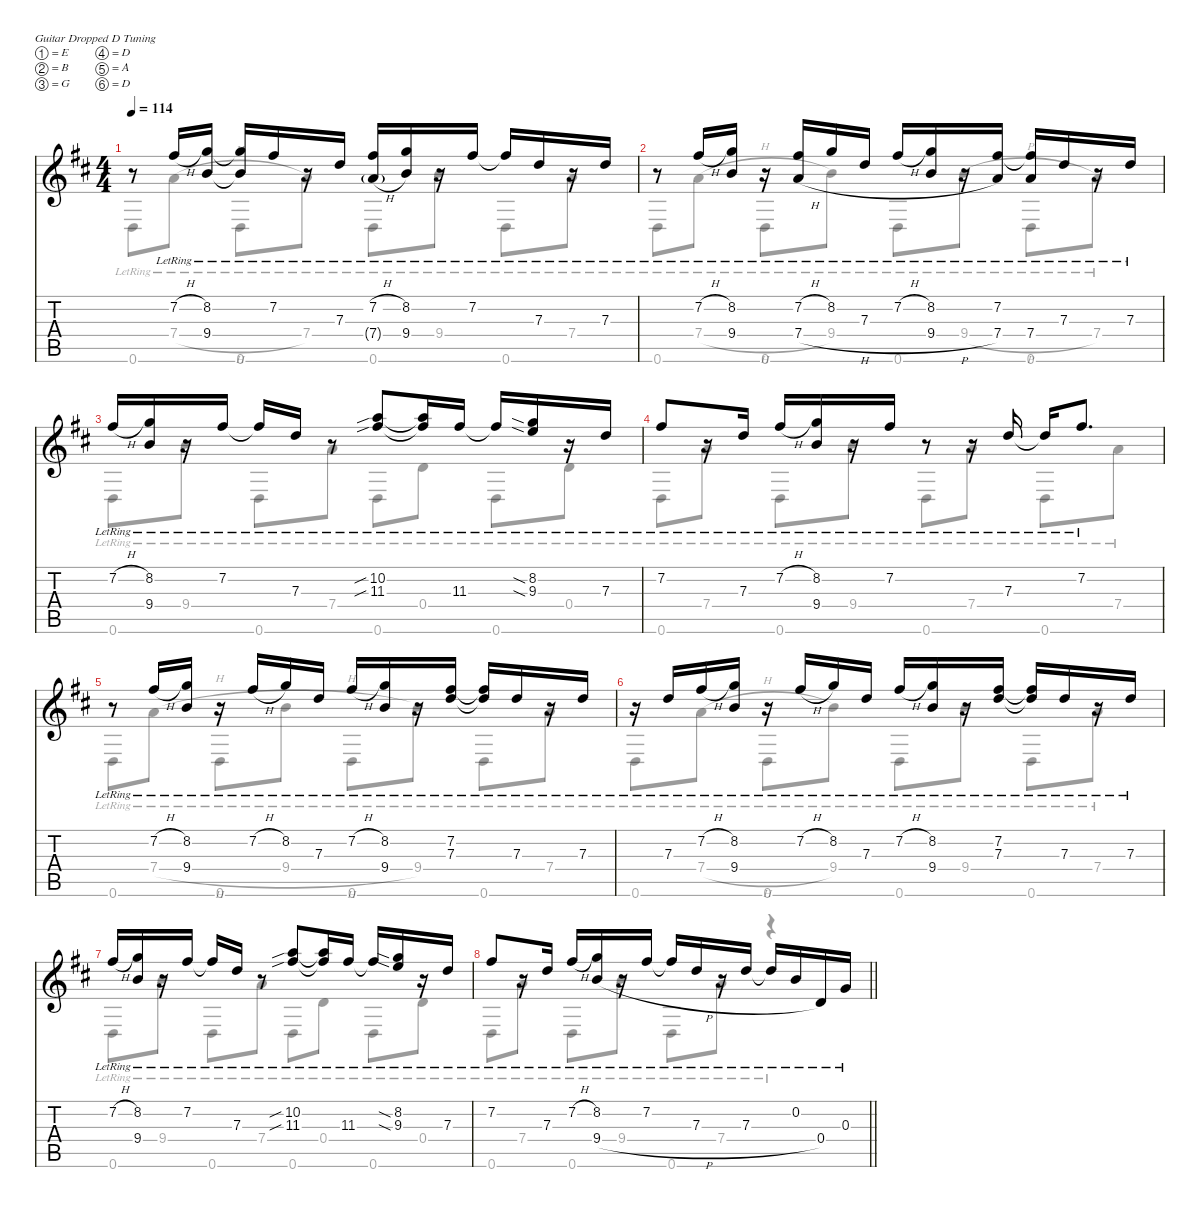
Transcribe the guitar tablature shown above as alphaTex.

\defaultSystemsLayout 4
\hideDynamics
\bracketExtendMode nobrackets
\singleTrackTrackNamePolicy hidden
\multiTrackTrackNamePolicy hidden
\otherSystemsTrackNameOrientation horizontal
\track ("Acoustic guitar" "s.guit.") {instrument acousticguitarsteel}
\staff {score tabs}
\tuning (E4 B3 G3 D3 A2 D2)
\voice
\ts (4 4)
\beaming (8 2 2 2 2)
\tempo 114
\clef g2
\ks d
r.8{dy mf instrument acousticguitarsteel beam Up} 7.2{h lr acc #}.16{beam Up} (8.2{lr acc forcenatural} 9.4{lr acc forcenatural}).16{beam Up} (8.2{lr t acc forcenatural} 9.4{lr t acc forcenatural}).16{beam Up} 7.2{lr acc #}.16{beam Up} r.16{beam Up} 7.3{lr acc forcenatural}.16{beam Up} (7.2{h lr acc #} 7.4{h g lr acc forcenatural}).16{beam Up} (8.2{lr acc forcenatural} 9.4{lr acc forcenatural}).16{beam Up} r.16{beam Up} 7.2{lr acc #}.16{beam Up} 7.2{lr t acc #}.16{beam Up} 7.3{lr acc forcenatural}.16{beam Up} r.16{beam Up} 7.3{lr acc forcenatural}.16{beam Up} |
r.8{beam Up} 7.2{h lr acc #}.16{beam Up} (8.2{lr acc forcenatural} 9.4{lr acc forcenatural}).16{beam Up} r.16{beam Up} (7.2{h lr acc #} 7.4{h lr acc forcenatural}).16{beam Up} 8.2{lr acc forcenatural}.16{beam Up} 7.3{lr acc forcenatural}.16{beam Up} 7.2{h lr acc #}.16{beam Up} (8.2{lr acc forcenatural} 9.4{h lr acc forcenatural}).16{beam Up} r.16{beam Up} (7.2{lr acc #} 7.4{lr acc forcenatural}).16{beam Up} (7.2{lr t acc #} 7.4{lr acc forcenatural}).16{beam Up} 7.3{lr acc forcenatural}.16{beam Up} r.16{beam Up} 7.3{lr acc forcenatural}.16{beam Up} |
7.2{h lr acc #}.16{beam Up} (8.2{lr acc forcenatural} 9.4{lr acc forcenatural}).16{beam Up} r.16{beam Up} 7.2{lr acc #}.16{beam Up} 7.2{lr t acc #}.16{beam Up} 7.3{lr acc forcenatural}.16{beam Up} r.8{beam Up} (10.2{sib lr acc forcenatural} 11.3{sib lr acc #}).8{beam Up} (10.2{lr t acc forcenatural} 11.3{lr t acc #}).16{beam Up} 11.3{lr acc #}.16{beam Up} 11.3{lr t acc #}.16{beam Up} (8.2{sia lr acc forcenatural} 9.3{sia lr acc forcenatural}).16{beam Up} r.16{beam Up} 7.3{lr acc forcenatural}.16{beam Up} |
7.2{lr acc #}.8{beam Up} r.16{beam Up} 7.3{lr acc forcenatural}.16{beam Up} 7.2{h lr acc #}.16{beam Up} (8.2{lr acc forcenatural} 9.4{lr acc forcenatural}).16{beam Up} r.16{beam Up} 7.2{lr acc #}.16{beam Up} r.8{beam Up} r.16{beam Up} 7.3{lr acc forcenatural}.16{beam Up} 7.3{lr t acc forcenatural}.16{beam Up} 7.2{lr acc #}.8{d beam Up} |
r.8{beam Up} 7.2{h lr acc #}.16{beam Up} (8.2{lr acc forcenatural} 9.4{lr acc forcenatural}).16{beam Up} r.16{beam Up} 7.2{h lr acc #}.16{beam Up} 8.2{lr acc forcenatural}.16{beam Up} 7.3{lr acc forcenatural}.16{beam Up} 7.2{h lr acc #}.16{beam Up} (8.2{lr acc forcenatural} 9.4{lr acc forcenatural}).16{beam Up} r.16{beam Up} (7.2{lr acc #} 7.3{lr acc forcenatural}).16{beam Up} (7.2{lr t acc #} 7.3{lr t acc forcenatural}).16{beam Up} 7.3{lr acc forcenatural}.16{beam Up} r.16{beam Up} 7.3{lr acc forcenatural}.16{beam Up} |
r.16{beam Up} 7.3{lr acc forcenatural}.16{beam Up} 7.2{h lr acc #}.16{beam Up} (8.2{lr acc forcenatural} 9.4{lr acc forcenatural}).16{beam Up} r.16{beam Up} 7.2{h lr acc #}.16{beam Up} 8.2{lr acc forcenatural}.16{beam Up} 7.3{lr acc forcenatural}.16{beam Up} 7.2{h lr acc #}.16{beam Up} (8.2{lr acc forcenatural} 9.4{lr acc forcenatural}).16{beam Up} r.16{beam Up} (7.2{lr acc #} 7.3{lr acc forcenatural}).16{beam Up} (7.2{lr t acc #} 7.3{lr t acc forcenatural}).16{beam Up} 7.3{lr acc forcenatural}.16{beam Up} r.16{beam Up} 7.3{lr acc forcenatural}.16{beam Up} |
7.2{h lr acc #}.16{beam Up} (8.2{lr acc forcenatural} 9.4{lr acc forcenatural}).16{beam Up} r.16{beam Up} 7.2{lr acc #}.16{beam Up} 7.2{lr t acc #}.16{beam Up} 7.3{lr acc forcenatural}.16{beam Up} r.8{beam Up} (10.2{sib lr acc forcenatural} 11.3{sib lr acc #}).8{beam Up} (10.2{lr t acc forcenatural} 11.3{lr t acc #}).16{beam Up} 11.3{lr acc #}.16{beam Up} 11.3{lr t acc #}.16{beam Up} (8.2{sia lr acc forcenatural} 9.3{sia lr acc forcenatural}).16{beam Up} r.16{beam Up} 7.3{lr acc forcenatural}.16{beam Up} |
\barLineRight lightlight
7.2{lr acc #}.8{beam Up} r.16{beam Up} 7.3{lr acc forcenatural}.16{beam Up} 7.2{h lr acc #}.16{beam Up} (8.2{lr acc forcenatural} 9.4{h lr acc forcenatural}).16{beam Up} r.16{beam Up} 7.2{lr acc #}.16{beam Up} 7.2{lr t acc #}.16{beam Up} 7.3{lr acc forcenatural}.16{beam Up} r.16{beam Up} 7.3{lr acc forcenatural}.16{beam Up} 7.3{lr t acc forcenatural}.16{beam Up} 0.2{lr acc forcenatural}.16{beam Up} 0.4{lr acc forcenatural}.16{beam Up} 0.3{lr acc forcenatural}.16{beam Up}
\voice
\clef g2
\ottava regular
\simile none
\ks d
0.6{lr acc forcenatural}.8{dy mf beam Down} 7.4{h lr acc forcenatural}.8{beam Down} 0.6{lr acc forcenatural}.8{beam Down} 7.4{lr acc forcenatural}.8{beam Down} 0.6{lr acc forcenatural}.8{beam Down} 9.4{lr acc forcenatural}.8{beam Down} 0.6{lr acc forcenatural}.8{beam Down} 7.4{lr acc forcenatural}.8{beam Down} |
0.6{lr acc forcenatural}.8{beam Down} 7.4{h lr acc forcenatural}.8{beam Down} 0.6{lr acc forcenatural}.8{beam Down} 9.4{lr acc forcenatural}.8{beam Down} 0.6{lr acc forcenatural}.8{beam Down} 9.4{h lr acc forcenatural}.8{beam Down} 0.6{lr acc forcenatural}.8{beam Down} 7.4{lr acc forcenatural}.8{beam Down} |
0.6{lr acc forcenatural}.8{beam Down} 9.4{lr acc forcenatural}.8{beam Down} 0.6{lr acc forcenatural}.8{beam Down} 7.4{lr acc forcenatural}.8{beam Down} 0.6{lr acc forcenatural}.8{beam Down} 0.4{lr acc forcenatural}.8{beam Down} 0.6{lr acc forcenatural}.8{beam Down} 0.4{lr acc forcenatural}.8{beam Down} |
0.6{lr acc forcenatural}.8{beam Down} 7.4{lr acc forcenatural}.8{beam Down} 0.6{lr acc forcenatural}.8{beam Down} 9.4{lr acc forcenatural}.8{beam Down} 0.6{lr acc forcenatural}.8{beam Down} 7.4{lr acc forcenatural}.8{beam Down} 0.6{lr acc forcenatural}.8{beam Down} 7.4{lr acc forcenatural}.8{beam Down} |
0.6{lr acc forcenatural}.8{beam Down} 7.4{h lr acc forcenatural}.8{beam Down} 0.6{lr acc forcenatural}.8{beam Down} 9.4{h lr acc forcenatural}.8{beam Down} 0.6{lr acc forcenatural}.8{beam Down} 9.4{lr acc forcenatural}.8{beam Down} 0.6{lr acc forcenatural}.8{beam Down} 7.4{lr acc forcenatural}.8{beam Down} |
0.6{lr acc forcenatural}.8{beam Down} 7.4{h lr acc forcenatural}.8{beam Down} 0.6{lr acc forcenatural}.8{beam Down} 9.4{lr acc forcenatural}.8{beam Down} 0.6{lr acc forcenatural}.8{beam Down} 9.4{lr acc forcenatural}.8{beam Down} 0.6{lr acc forcenatural}.8{beam Down} 7.4{lr acc forcenatural}.8{beam Down} |
0.6{lr acc forcenatural}.8{beam Down} 9.4{lr acc forcenatural}.8{beam Down} 0.6{lr acc forcenatural}.8{beam Down} 7.4{lr acc forcenatural}.8{beam Down} 0.6{lr acc forcenatural}.8{beam Down} 0.4{lr acc forcenatural}.8{beam Down} 0.6{lr acc forcenatural}.8{beam Down} 0.4{lr acc forcenatural}.8{beam Down} |
\barLineRight lightlight
0.6{lr acc forcenatural}.8{beam Down} 7.4{lr acc forcenatural}.8{beam Down} 0.6{lr acc forcenatural}.8{beam Down} 9.4{lr acc forcenatural}.8{beam Down} 0.6{lr acc forcenatural}.8{beam Down} 7.4{lr acc forcenatural}.8{beam Down} r.4{beam Down}
